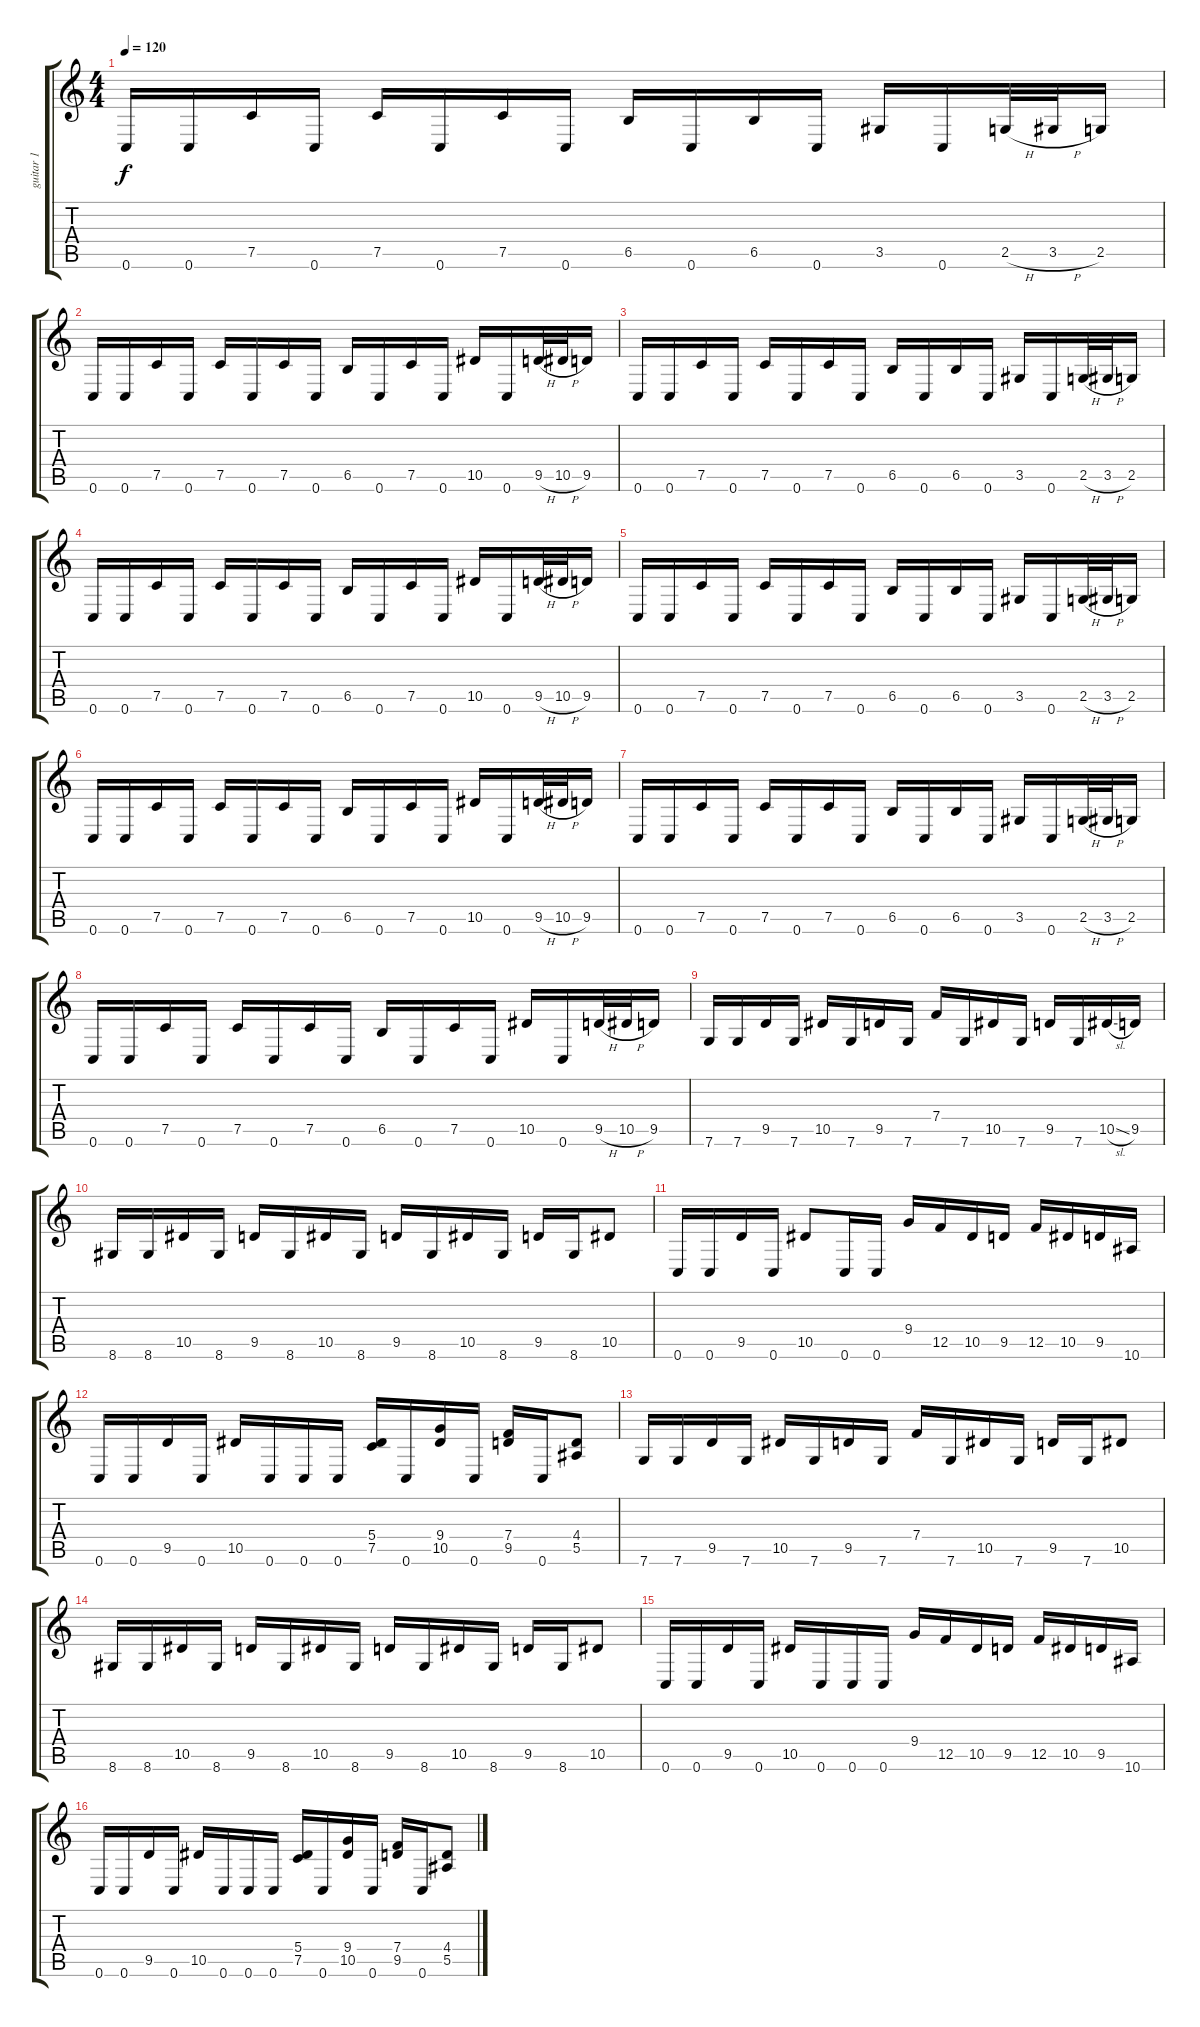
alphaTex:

\track ("guitar 1" "guitar 1") {instrument distortionguitar}
\staff {score tabs}
\tuning (C4 G3 Eb3 Bb2 F2 C2) {hide}
\ts (4 4)
\tempo 120
\clef g2
\ks c
0.6.16{dy f balance 8 instrument distortionguitar} 0.6.16 7.5.16 0.6.16 7.5.16 0.6.16 7.5.16 0.6.16 6.5.16 0.6.16 6.5.16 0.6.16 3.5.16 0.6.16 2.5{h}.32 3.5{h}.32 2.5.16 |
0.6.16 0.6.16 7.5.16 0.6.16 7.5.16 0.6.16 7.5.16 0.6.16 6.5.16 0.6.16 7.5.16 0.6.16 10.5.16 0.6.16 9.5{h}.32 10.5{h}.32 9.5.16 |
0.6.16 0.6.16 7.5.16 0.6.16 7.5.16 0.6.16 7.5.16 0.6.16 6.5.16 0.6.16 6.5.16 0.6.16 3.5.16 0.6.16 2.5{h}.32 3.5{h}.32 2.5.16 |
0.6.16 0.6.16 7.5.16 0.6.16 7.5.16 0.6.16 7.5.16 0.6.16 6.5.16 0.6.16 7.5.16 0.6.16 10.5.16 0.6.16 9.5{h}.32 10.5{h}.32 9.5.16 |
0.6.16{balance 0} 0.6.16 7.5.16 0.6.16 7.5.16 0.6.16 7.5.16 0.6.16 6.5.16 0.6.16 6.5.16 0.6.16 3.5.16 0.6.16 2.5{h}.32 3.5{h}.32 2.5.16 |
0.6.16 0.6.16 7.5.16 0.6.16 7.5.16 0.6.16 7.5.16 0.6.16 6.5.16 0.6.16 7.5.16 0.6.16 10.5.16 0.6.16 9.5{h}.32 10.5{h}.32 9.5.16 |
0.6.16 0.6.16 7.5.16 0.6.16 7.5.16 0.6.16 7.5.16 0.6.16 6.5.16 0.6.16 6.5.16 0.6.16 3.5.16 0.6.16 2.5{h}.32 3.5{h}.32 2.5.16 |
0.6.16 0.6.16 7.5.16 0.6.16 7.5.16 0.6.16 7.5.16 0.6.16 6.5.16 0.6.16 7.5.16 0.6.16 10.5.16 0.6.16 9.5{h}.32 10.5{h}.32 9.5.16 |
7.6.16 7.6.16 9.5.16 7.6.16 10.5.16 7.6.16 9.5.16 7.6.16 7.4.16 7.6.16 10.5.16 7.6.16 9.5.16 7.6.16 10.5{sl}.16 9.5.16 |
8.6.16 8.6.16 10.5.16 8.6.16 9.5.16 8.6.16 10.5.16 8.6.16 9.5.16 8.6.16 10.5.16 8.6.16 9.5.16 8.6.16 10.5.8 |
0.6.16 0.6.16 9.5.16 0.6.16 10.5.8 0.6.16 0.6.16 9.4.16 12.5.16 10.5.16 9.5.16 12.5.16 10.5.16 9.5.16 10.6.16 |
0.6.16 0.6.16 9.5.16 0.6.16 10.5.16 0.6.16 0.6.16 0.6.16 (5.4 7.5).16 0.6.16 (9.4 10.5).16 0.6.16 (7.4 9.5).16 0.6.16 (4.4 5.5).8 |
7.6.16 7.6.16 9.5.16 7.6.16 10.5.16 7.6.16 9.5.16 7.6.16 7.4.16 7.6.16 10.5.16 7.6.16 9.5.16 7.6.16 10.5.8 |
8.6.16 8.6.16 10.5.16 8.6.16 9.5.16 8.6.16 10.5.16 8.6.16 9.5.16 8.6.16 10.5.16 8.6.16 9.5.16 8.6.16 10.5.8 |
0.6.16 0.6.16 9.5.16 0.6.16 10.5.16 0.6.16 0.6.16 0.6.16 9.4.16 12.5.16 10.5.16 9.5.16 12.5.16 10.5.16 9.5.16 10.6.16 |
0.6.16 0.6.16 9.5.16 0.6.16 10.5.16 0.6.16 0.6.16 0.6.16 (5.4 7.5).16 0.6.16 (9.4 10.5).16 0.6.16 (7.4 9.5).16 0.6.16 (4.4 5.5).8
